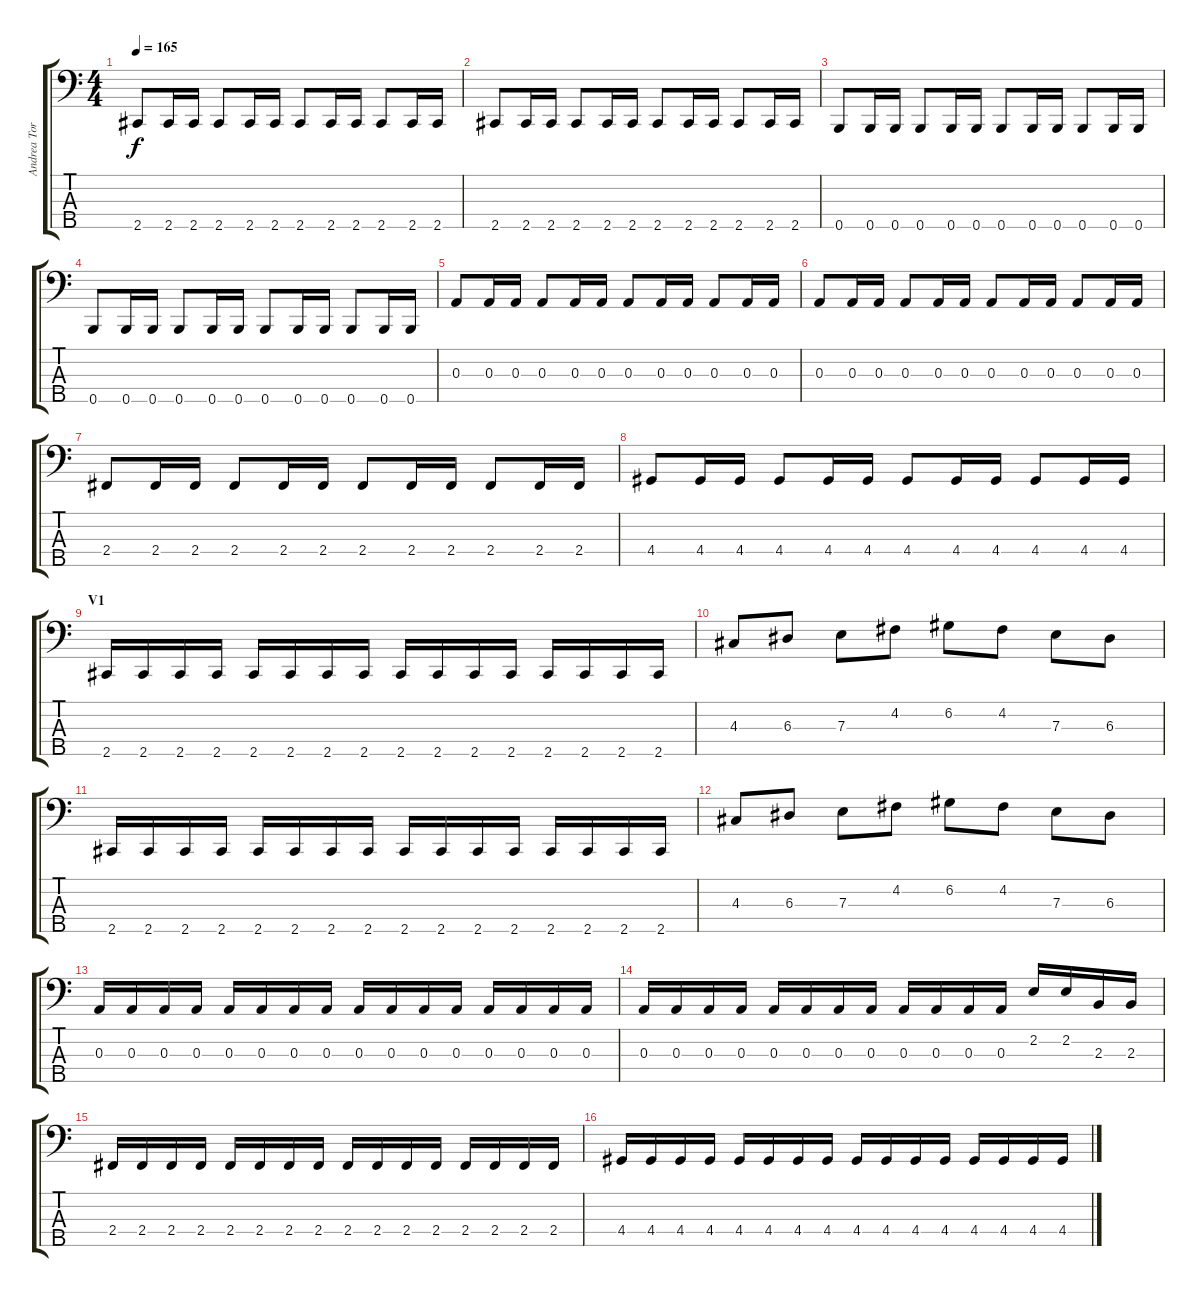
\track ("Andrea Torricini (Bass)" "Andrea Tor") {instrument electricbassfinger}
\staff {score tabs}
\tuning (G2 D2 A1 E1 B0) {hide}
\ts (4 4)
\tempo 165
\clef f4
\ks c
2.5.8{dy f} 2.5.16 2.5.16 2.5.8 2.5.16 2.5.16 2.5.8 2.5.16 2.5.16 2.5.8 2.5.16 2.5.16 |
2.5.8 2.5.16 2.5.16 2.5.8 2.5.16 2.5.16 2.5.8 2.5.16 2.5.16 2.5.8 2.5.16 2.5.16 |
0.5.8 0.5.16 0.5.16 0.5.8 0.5.16 0.5.16 0.5.8 0.5.16 0.5.16 0.5.8 0.5.16 0.5.16 |
0.5.8 0.5.16 0.5.16 0.5.8 0.5.16 0.5.16 0.5.8 0.5.16 0.5.16 0.5.8 0.5.16 0.5.16 |
0.3.8 0.3.16 0.3.16 0.3.8 0.3.16 0.3.16 0.3.8 0.3.16 0.3.16 0.3.8 0.3.16 0.3.16 |
0.3.8 0.3.16 0.3.16 0.3.8 0.3.16 0.3.16 0.3.8 0.3.16 0.3.16 0.3.8 0.3.16 0.3.16 |
2.4.8 2.4.16 2.4.16 2.4.8 2.4.16 2.4.16 2.4.8 2.4.16 2.4.16 2.4.8 2.4.16 2.4.16 |
4.4.8 4.4.16 4.4.16 4.4.8 4.4.16 4.4.16 4.4.8 4.4.16 4.4.16 4.4.8 4.4.16 4.4.16 |
\section ("" "V1")
2.5.16 2.5.16 2.5.16 2.5.16 2.5.16 2.5.16 2.5.16 2.5.16 2.5.16 2.5.16 2.5.16 2.5.16 2.5.16 2.5.16 2.5.16 2.5.16 |
4.3.8 6.3.8 7.3.8 4.2.8 6.2.8 4.2.8 7.3.8 6.3.8 |
2.5.16 2.5.16 2.5.16 2.5.16 2.5.16 2.5.16 2.5.16 2.5.16 2.5.16 2.5.16 2.5.16 2.5.16 2.5.16 2.5.16 2.5.16 2.5.16 |
4.3.8 6.3.8 7.3.8 4.2.8 6.2.8 4.2.8 7.3.8 6.3.8 |
0.3.16 0.3.16 0.3.16 0.3.16 0.3.16 0.3.16 0.3.16 0.3.16 0.3.16 0.3.16 0.3.16 0.3.16 0.3.16 0.3.16 0.3.16 0.3.16 |
0.3.16 0.3.16 0.3.16 0.3.16 0.3.16 0.3.16 0.3.16 0.3.16 0.3.16 0.3.16 0.3.16 0.3.16 2.2.16 2.2.16 2.3.16 2.3.16 |
2.4.16 2.4.16 2.4.16 2.4.16 2.4.16 2.4.16 2.4.16 2.4.16 2.4.16 2.4.16 2.4.16 2.4.16 2.4.16 2.4.16 2.4.16 2.4.16 |
4.4.16 4.4.16 4.4.16 4.4.16 4.4.16 4.4.16 4.4.16 4.4.16 4.4.16 4.4.16 4.4.16 4.4.16 4.4.16 4.4.16 4.4.16 4.4.16
